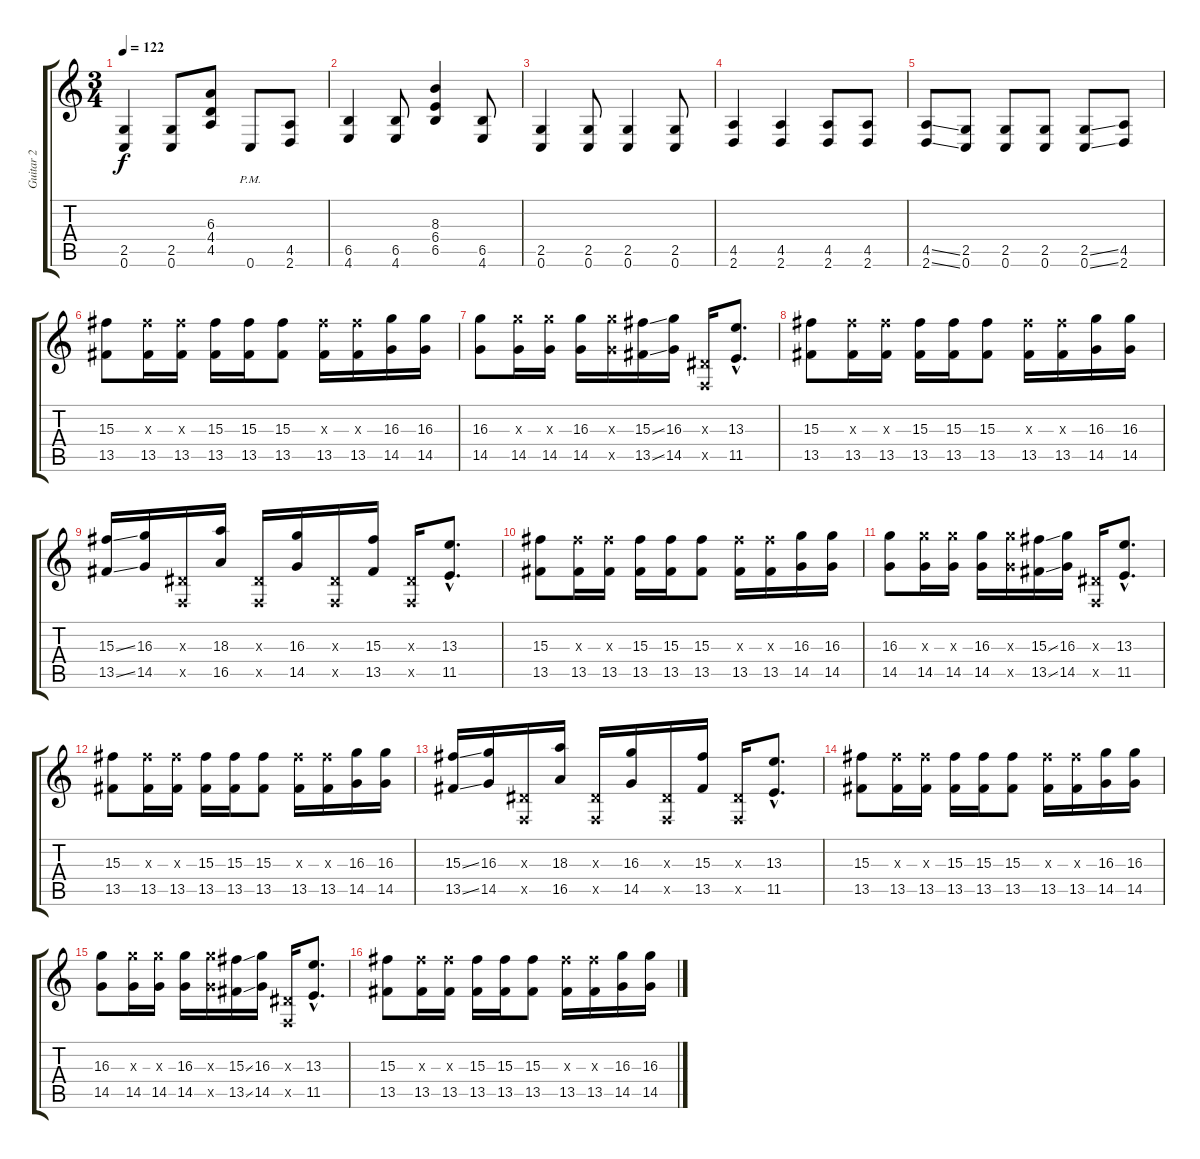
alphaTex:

\track ("Guitar 2" "Guitar 2") {instrument distortionguitar}
\staff {score tabs}
\tuning (C4 G3 Eb3 Bb2 F2 C2) {hide}
\ts (3 4)
\tempo 122
\clef g2
\ks c
(2.5 0.6).4{dy f} (2.5 0.6).8 (6.3 4.4 4.5).8 0.6{pm}.8 (4.5 2.6).8 |
(6.5 4.6).4 (6.5 4.6).8 (8.3 6.4 6.5).4 (6.5 4.6).8 |
(2.5 0.6).4 (2.5 0.6).8 (2.5 0.6).4 (2.5 0.6).8 |
(4.5 2.6).4 (4.5 2.6).4 (4.5 2.6).8 (4.5 2.6).8 |
(4.5{ss} 2.6{ss}).8 (2.5 0.6).8 (2.5 0.6).8 (2.5 0.6).8 (2.5{ss} 0.6{ss}).8 (4.5 2.6).8 |
\section ("" "")
(15.3 13.5).8 (15.3{x} 13.5).16 (15.3{x} 13.5).16 (15.3 13.5).16 (15.3 13.5).16 (15.3 13.5).8 (15.3{x} 13.5).16 (15.3{x} 13.5).16 (16.3 14.5).16 (16.3 14.5).16 |
(16.3 14.5).8 (16.3{x} 14.5).16 (16.3{x} 14.5).16 (16.3 14.5).16 (16.3{x} 14.5{x}).16 (15.3{ss} 13.5{ss}).16 (16.3 14.5).16 (0.3{x} 0.5{x}).16 (13.3{hac} 11.5{hac}).8{d} |
(15.3 13.5).8 (15.3{x} 13.5).16 (15.3{x} 13.5).16 (15.3 13.5).16 (15.3 13.5).16 (15.3 13.5).8 (15.3{x} 13.5).16 (15.3{x} 13.5).16 (16.3 14.5).16 (16.3 14.5).16 |
(15.3{ss} 13.5{ss}).16 (16.3 14.5).16 (0.3{x} 0.5{x}).16 (18.3 16.5).16 (0.3{x} 0.5{x}).16 (16.3 14.5).16 (0.3{x} 0.5{x}).16 (15.3 13.5).16 (0.3{x} 0.5{x}).16 (13.3{hac} 11.5{hac}).8{d} |
(15.3 13.5).8 (15.3{x} 13.5).16 (15.3{x} 13.5).16 (15.3 13.5).16 (15.3 13.5).16 (15.3 13.5).8 (15.3{x} 13.5).16 (15.3{x} 13.5).16 (16.3 14.5).16 (16.3 14.5).16 |
(16.3 14.5).8 (16.3{x} 14.5).16 (16.3{x} 14.5).16 (16.3 14.5).16 (16.3{x} 14.5{x}).16 (15.3{ss} 13.5{ss}).16 (16.3 14.5).16 (0.3{x} 0.5{x}).16 (13.3{hac} 11.5{hac}).8{d} |
(15.3 13.5).8 (15.3{x} 13.5).16 (15.3{x} 13.5).16 (15.3 13.5).16 (15.3 13.5).16 (15.3 13.5).8 (15.3{x} 13.5).16 (15.3{x} 13.5).16 (16.3 14.5).16 (16.3 14.5).16 |
(15.3{ss} 13.5{ss}).16 (16.3 14.5).16 (0.3{x} 0.5{x}).16 (18.3 16.5).16 (0.3{x} 0.5{x}).16 (16.3 14.5).16 (0.3{x} 0.5{x}).16 (15.3 13.5).16 (0.3{x} 0.5{x}).16 (13.3{hac} 11.5{hac}).8{d} |
(15.3 13.5).8 (15.3{x} 13.5).16 (15.3{x} 13.5).16 (15.3 13.5).16 (15.3 13.5).16 (15.3 13.5).8 (15.3{x} 13.5).16 (15.3{x} 13.5).16 (16.3 14.5).16 (16.3 14.5).16 |
(16.3 14.5).8 (16.3{x} 14.5).16 (16.3{x} 14.5).16 (16.3 14.5).16 (16.3{x} 14.5{x}).16 (15.3{ss} 13.5{ss}).16 (16.3 14.5).16 (0.3{x} 0.5{x}).16 (13.3{hac} 11.5{hac}).8{d} |
(15.3 13.5).8 (15.3{x} 13.5).16 (15.3{x} 13.5).16 (15.3 13.5).16 (15.3 13.5).16 (15.3 13.5).8 (15.3{x} 13.5).16 (15.3{x} 13.5).16 (16.3 14.5).16 (16.3 14.5).16
